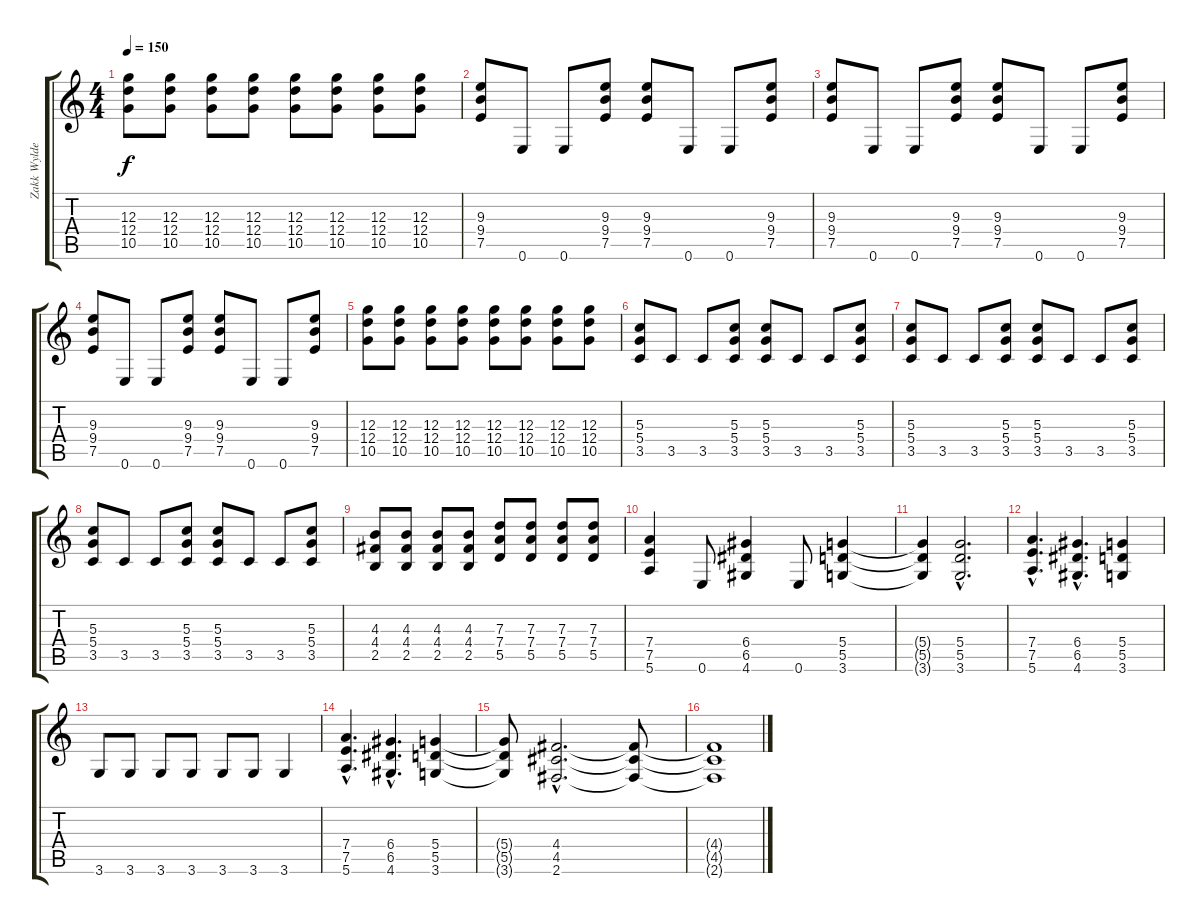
\track ("Zakk Wylde " "Zakk Wylde") {instrument distortionguitar}
\staff {score tabs}
\tuning (E4 B3 G3 D3 A2 E2) {hide}
\ts (4 4)
\tempo 150
\clef g2
\ks c
(12.3 12.4 10.5).8{dy f} (12.3 12.4 10.5).8 (12.3 12.4 10.5).8 (12.3 12.4 10.5).8 (12.3 12.4 10.5).8 (12.3 12.4 10.5).8 (12.3 12.4 10.5).8 (12.3 12.4 10.5).8 |
(9.3 9.4 7.5).8 0.6.8 0.6.8 (9.3 9.4 7.5).8 (9.3 9.4 7.5).8 0.6.8 0.6.8 (9.3 9.4 7.5).8 |
(9.3 9.4 7.5).8 0.6.8 0.6.8 (9.3 9.4 7.5).8 (9.3 9.4 7.5).8 0.6.8 0.6.8 (9.3 9.4 7.5).8 |
(9.3 9.4 7.5).8 0.6.8 0.6.8 (9.3 9.4 7.5).8 (9.3 9.4 7.5).8 0.6.8 0.6.8 (9.3 9.4 7.5).8 |
(12.3 12.4 10.5).8 (12.3 12.4 10.5).8 (12.3 12.4 10.5).8 (12.3 12.4 10.5).8 (12.3 12.4 10.5).8 (12.3 12.4 10.5).8 (12.3 12.4 10.5).8 (12.3 12.4 10.5).8 |
(5.3 5.4 3.5).8 3.5.8 3.5.8 (5.3 5.4 3.5).8 (5.3 5.4 3.5).8 3.5.8 3.5.8 (5.3 5.4 3.5).8 |
(5.3 5.4 3.5).8 3.5.8 3.5.8 (5.3 5.4 3.5).8 (5.3 5.4 3.5).8 3.5.8 3.5.8 (5.3 5.4 3.5).8 |
(5.3 5.4 3.5).8 3.5.8 3.5.8 (5.3 5.4 3.5).8 (5.3 5.4 3.5).8 3.5.8 3.5.8 (5.3 5.4 3.5).8 |
(4.3 4.4 2.5).8 (4.3 4.4 2.5).8 (4.3 4.4 2.5).8 (4.3 4.4 2.5).8 (7.3 7.4 5.5).8 (7.3 7.4 5.5).8 (7.3 7.4 5.5).8 (7.3 7.4 5.5).8 |
(7.4 7.5 5.6).4 0.6.8 (6.4 6.5 4.6).4 0.6.8 (5.4 5.5 3.6).4 |
(5.4{t} 5.5{t} 3.6{t}).4 (5.4{hac} 5.5{hac} 3.6{hac}).2{d} |
(7.4{hac} 7.5{hac} 5.6{hac}).4{d} (6.4{hac} 6.5{hac} 4.6{hac}).4{d} (5.4 5.5 3.6).4 |
3.6.8 3.6.8 3.6.8 3.6.8 3.6.8 3.6.8 3.6.4 |
(7.4{hac} 7.5{hac} 5.6{hac}).4{d} (6.4{hac} 6.5{hac} 4.6{hac}).4{d} (5.4 5.5 3.6).4 |
(5.4{t} 5.5{t} 3.6{t}).8 (4.4{hac} 4.5{hac} 2.6{hac}).2{d} (4.4{t} 4.5{t} 2.6{t}).8 |
(4.4{t} 4.5{t} 2.6{t}).1
